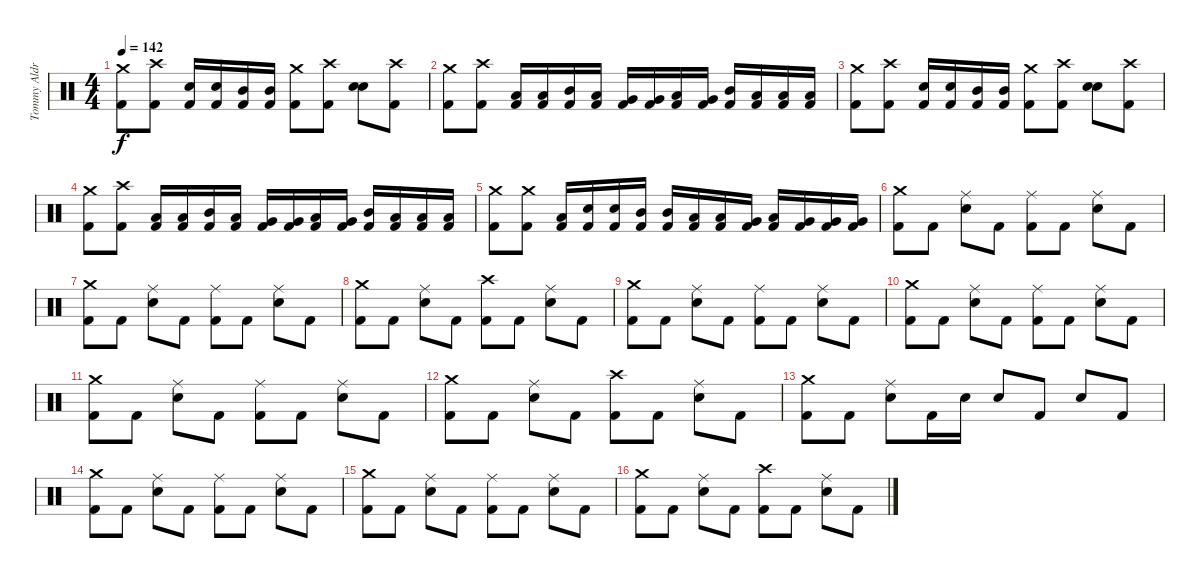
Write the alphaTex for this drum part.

\track ("Tommy Aldridge" "Tommy Aldr") {instrument percussion}
\staff {score}
\articulation defaults
\ts (4 4)
\tempo 142
\clef neutral
\ks c
("Crash medium (hit)" "Kick (hit) 2").8{dy f} ("Crash high (hit)" "Kick (hit) 2").8 ("Snare (hit) 2" "Kick (hit) 2").16 ("Snare (hit) 2" "Kick (hit) 2").16 ("Mid Tom (hit)" "Kick (hit) 2").16 ("Mid Tom (hit)" "Kick (hit) 2").16 ("Crash medium (hit)" "Kick (hit) 2").8 ("Crash high (hit)" "Kick (hit) 2").8 ("Snare (hit) 2" "Snare (hit) 2").8{bd 480} ("Crash high (hit)" "Kick (hit) 2").8 |
("Crash medium (hit)" "Kick (hit) 2").8 ("Crash high (hit)" "Kick (hit) 2").8 ("Low Tom (hit)" "Kick (hit) 2").16 ("Low Tom (hit)" "Kick (hit) 2").16 ("Mid Tom (hit)" "Kick (hit) 2").16 ("Low Tom (hit)" "Kick (hit) 2").16 ("Very Low Tom (hit)" "Kick (hit) 2").16 ("Very Low Tom (hit)" "Kick (hit) 2").16 ("Low Floor Tom (hit)" "Kick (hit) 2").16 ("Very Low Tom (hit)" "Kick (hit) 2").16 ("Mid Tom (hit)" "Kick (hit) 2").16 ("Low Tom (hit)" "Kick (hit) 2").16 ("Low Tom (hit)" "Kick (hit) 2").16 ("Low Tom (hit)" "Kick (hit) 2").16 |
("Crash medium (hit)" "Kick (hit) 2").8 ("Crash high (hit)" "Kick (hit) 2").8 ("Snare (hit) 2" "Kick (hit) 2").16 ("Snare (hit) 2" "Kick (hit) 2").16 ("Mid Tom (hit)" "Kick (hit) 2").16 ("Mid Tom (hit)" "Kick (hit) 2").16 ("Crash medium (hit)" "Kick (hit) 2").8 ("Crash high (hit)" "Kick (hit) 2").8 ("Snare (hit) 2" "Snare (hit) 2").8{bd 480} ("Crash high (hit)" "Kick (hit) 2").8 |
("Crash medium (hit)" "Kick (hit) 2").8 ("Crash high (hit)" "Kick (hit) 2").8 ("Low Tom (hit)" "Kick (hit) 2").16 ("Low Tom (hit)" "Kick (hit) 2").16 ("Mid Tom (hit)" "Kick (hit) 2").16 ("Low Tom (hit)" "Kick (hit) 2").16 ("Very Low Tom (hit)" "Kick (hit) 2").16 ("Very Low Tom (hit)" "Kick (hit) 2").16 ("Low Floor Tom (hit)" "Kick (hit) 2").16 ("Very Low Tom (hit)" "Kick (hit) 2").16 ("Mid Tom (hit)" "Kick (hit) 2").16 ("Low Tom (hit)" "Kick (hit) 2").16 ("Low Tom (hit)" "Kick (hit) 2").16 ("Low Tom (hit)" "Kick (hit) 2").16 |
("Crash medium (hit)" "Kick (hit) 2").8 ("Crash medium (hit)" "Kick (hit) 2").8 ("Low Tom (hit)" "Kick (hit) 2").16 ("Snare (hit) 2" "Kick (hit) 2").16 ("Snare (hit) 2" "Kick (hit) 2").16 ("Mid Tom (hit)" "Kick (hit) 2").16 ("Mid Tom (hit)" "Kick (hit) 2").16 ("Low Tom (hit)" "Kick (hit) 2").16 ("Low Tom (hit)" "Kick (hit) 2").16 ("Very Low Tom (hit)" "Kick (hit) 2").16 ("Low Floor Tom (hit)" "Kick (hit) 2").16 ("Very Low Tom (hit)" "Kick (hit) 2").16 ("Very Low Tom (hit)" "Kick (hit) 2").16 ("Very Low Tom (hit)" "Kick (hit) 2").16 |
("Crash medium (hit)" "Kick (hit) 2").8 "Kick (hit) 2".8 ("Ride (middle)" "Snare (hit) 2").8 "Kick (hit) 2".8 ("Ride (middle)" "Kick (hit) 2").8 "Kick (hit) 2".8 ("Ride (middle)" "Snare (hit) 2").8 "Kick (hit) 2".8 |
("Crash medium (hit)" "Kick (hit) 2").8 "Kick (hit) 2".8 ("Ride (middle)" "Snare (hit) 2").8 "Kick (hit) 2".8 ("Ride (middle)" "Kick (hit) 2").8 "Kick (hit) 2".8 ("Ride (middle)" "Snare (hit) 2").8 "Kick (hit) 2".8 |
("Crash medium (hit)" "Kick (hit) 2").8 "Kick (hit) 2".8 ("Ride (middle)" "Snare (hit) 2").8 "Kick (hit) 2".8 ("Crash high (hit)" "Kick (hit) 2").8 "Kick (hit) 2".8 ("Ride (middle)" "Snare (hit) 2").8 "Kick (hit) 2".8 |
("Crash medium (hit)" "Kick (hit) 2").8 "Kick (hit) 2".8 ("Ride (middle)" "Snare (hit) 2").8 "Kick (hit) 2".8 ("Ride (middle)" "Kick (hit) 2").8 "Kick (hit) 2".8 ("Ride (middle)" "Snare (hit) 2").8 "Kick (hit) 2".8 |
("Crash medium (hit)" "Kick (hit) 2").8 "Kick (hit) 2".8 ("Ride (middle)" "Snare (hit) 2").8 "Kick (hit) 2".8 ("Ride (middle)" "Kick (hit) 2").8 "Kick (hit) 2".8 ("Ride (middle)" "Snare (hit) 2").8 "Kick (hit) 2".8 |
("Crash medium (hit)" "Kick (hit) 2").8 "Kick (hit) 2".8 ("Ride (middle)" "Snare (hit) 2").8 "Kick (hit) 2".8 ("Ride (middle)" "Kick (hit) 2").8 "Kick (hit) 2".8 ("Ride (middle)" "Snare (hit) 2").8 "Kick (hit) 2".8 |
("Crash medium (hit)" "Kick (hit) 2").8 "Kick (hit) 2".8 ("Ride (middle)" "Snare (hit) 2").8 "Kick (hit) 2".8 ("Crash high (hit)" "Kick (hit) 2").8 "Kick (hit) 2".8 ("Ride (middle)" "Snare (hit) 2").8 "Kick (hit) 2".8 |
("Crash medium (hit)" "Kick (hit) 2").8 "Kick (hit) 2".8 ("Ride (middle)" "Snare (hit) 2").8 "Kick (hit) 2".16 "Snare (hit) 2".16 "Snare (hit) 2".8 "Kick (hit) 2".8 "Snare (hit) 2".8 "Kick (hit) 2".8 |
("Crash medium (hit)" "Kick (hit) 2").8 "Kick (hit) 2".8 ("Ride (middle)" "Snare (hit) 2").8 "Kick (hit) 2".8 ("Ride (middle)" "Kick (hit) 2").8 "Kick (hit) 2".8 ("Ride (middle)" "Snare (hit) 2").8 "Kick (hit) 2".8 |
("Crash medium (hit)" "Kick (hit) 2").8 "Kick (hit) 2".8 ("Ride (middle)" "Snare (hit) 2").8 "Kick (hit) 2".8 ("Ride (middle)" "Kick (hit) 2").8 "Kick (hit) 2".8 ("Ride (middle)" "Snare (hit) 2").8 "Kick (hit) 2".8 |
("Crash medium (hit)" "Kick (hit) 2").8 "Kick (hit) 2".8 ("Ride (middle)" "Snare (hit) 2").8 "Kick (hit) 2".8 ("Crash high (hit)" "Kick (hit) 2").8 "Kick (hit) 2".8 ("Ride (middle)" "Snare (hit) 2").8 "Kick (hit) 2".8
